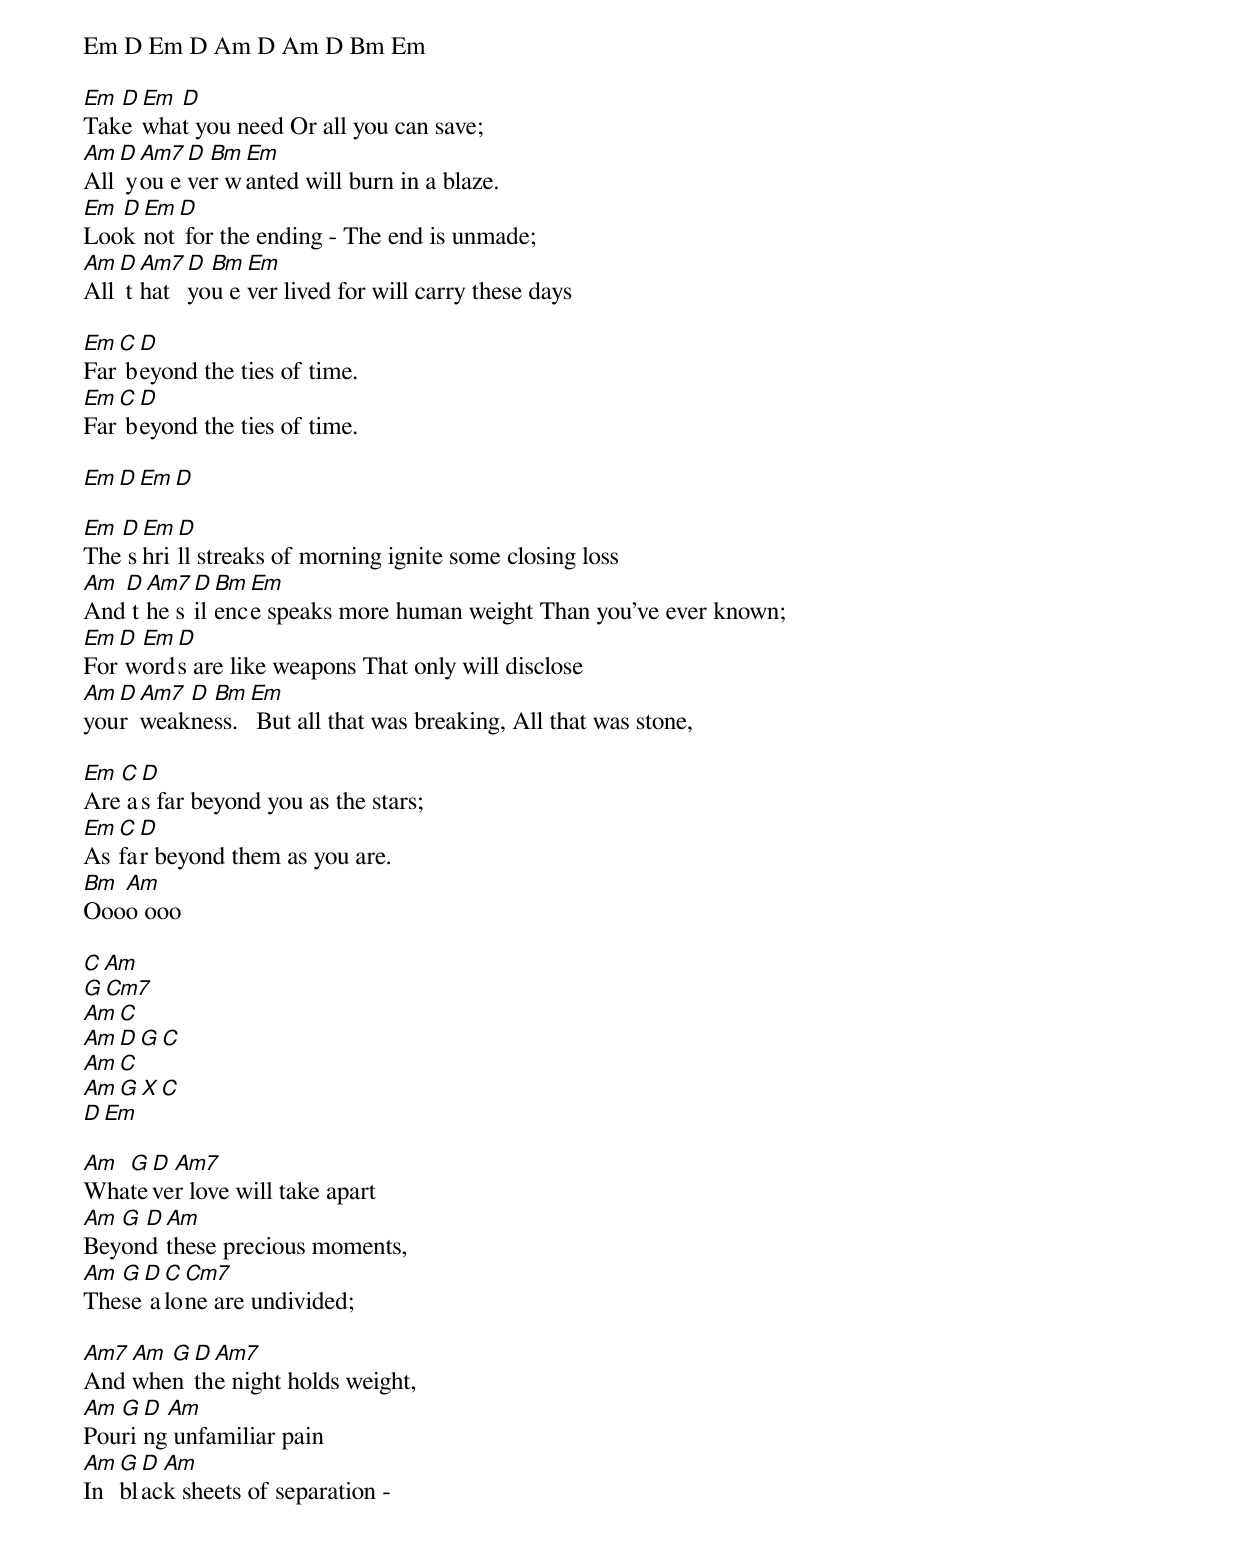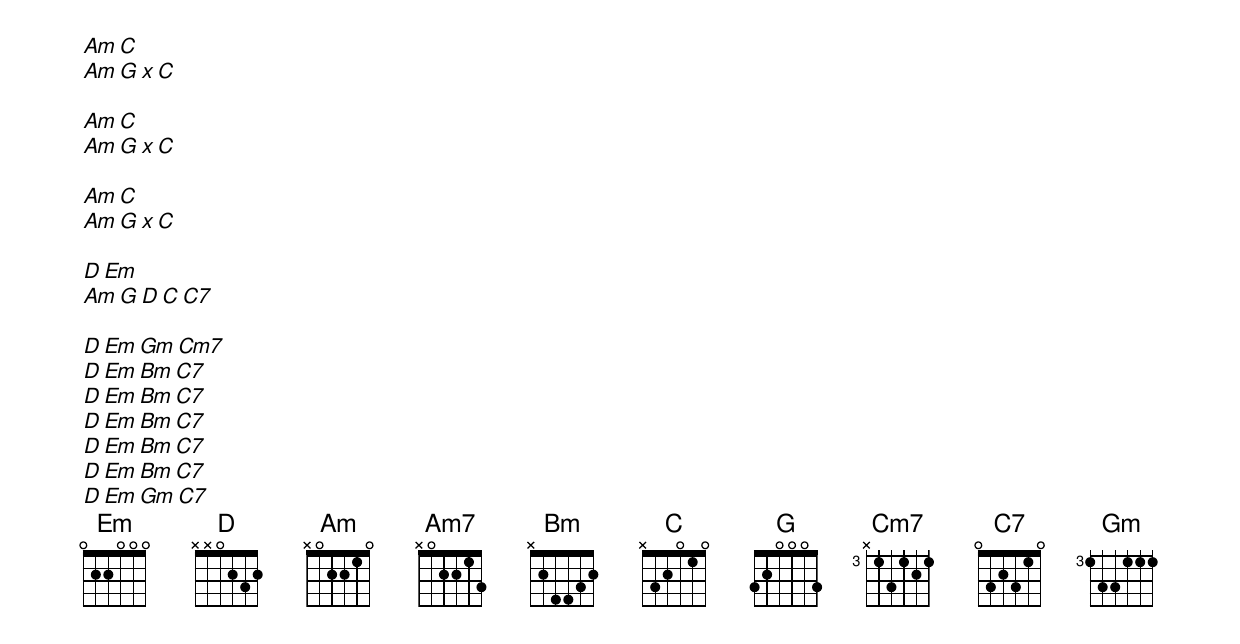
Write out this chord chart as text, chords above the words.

Em D Em D Am D Am D Bm Em

Em D Em D
Take what you need Or all you can save;
Am D Am7 D Bm Em
All you ever wanted will burn in a blaze.
Em D Em D
Look not for the ending - The end is unmade;
Am D Am7 D Bm Em
All that you ever lived for will carry these days

Em C D
Far beyond the ties of time.
Em C D
Far beyond the ties of time.

Em D Em D

Em D Em D
The shrill streaks of morning ignite some closing loss
Am D Am7 D Bm Em
And the silence speaks more human weight Than you've ever known;
Em D Em D
For words are like weapons That only will disclose
Am D Am7 D Bm Em
your weakness. But all that was breaking, All that was stone,

Em C D
Are as far beyond you as the stars;
Em C D
As far beyond them as you are.
Bm Am
Oooo ooo

C Am
G Cm7
Am C
Am D G C
Am C
Am G X C
D Em

Am G D Am7
Whatever love will take apart
Am G D Am
Beyond these precious moments,
Am G D C Cm7
These alone are undivided;

Am7 Am G D Am7
And when the night holds weight,
Am G D Am
Pouring unfamiliar pain
Am G D Am
In black sheets of separation -

Am C
Am G x C

Am C
Am G x C

Am C
Am G x C

D Em
Am G D C C7

D Em Gm Cm7
D Em Bm C7
D Em Bm C7
D Em Bm C7
D Em Bm C7
D Em Bm C7
D Em Gm C7
